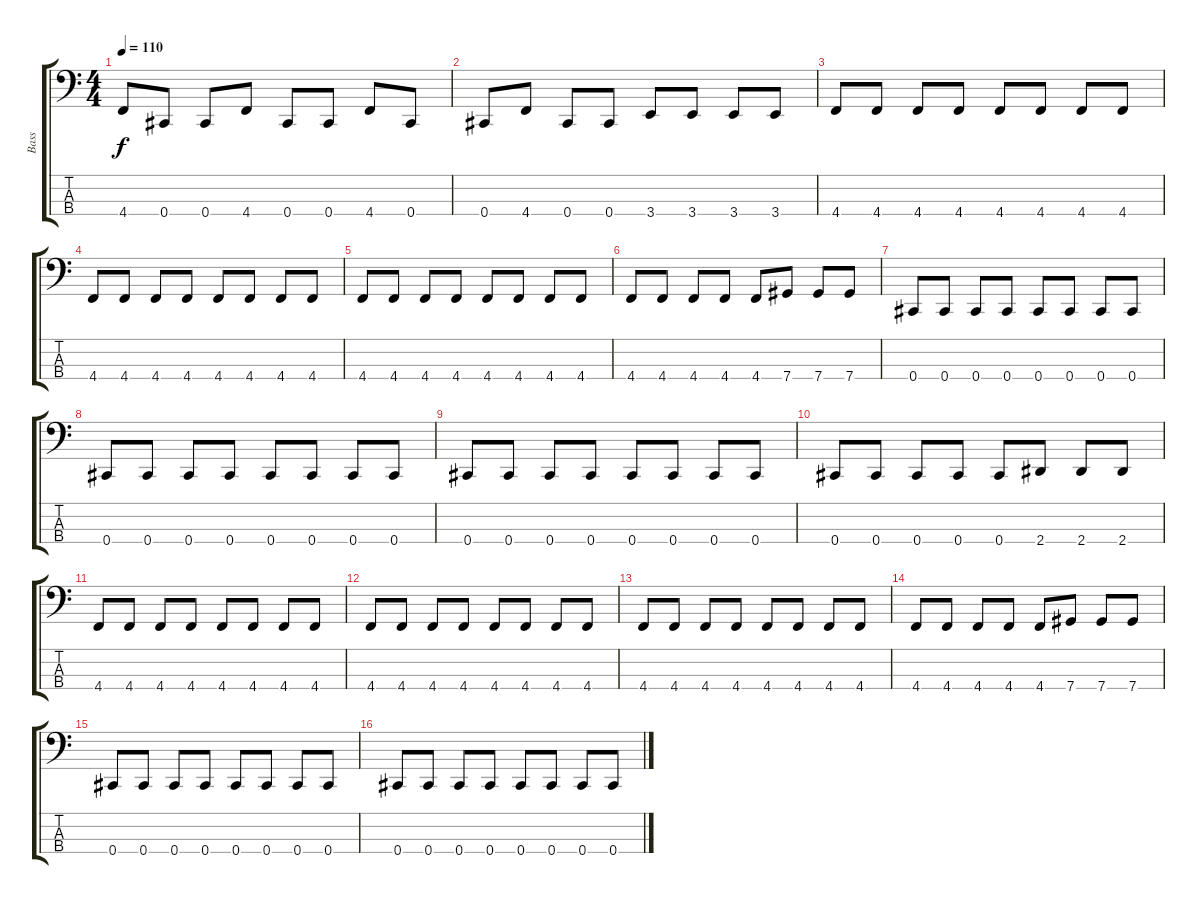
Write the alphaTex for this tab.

\track ("Bass" "Bass") {instrument electricbasspick}
\staff {score tabs}
\tuning (Gb2 Db2 Ab1 Db1) {hide}
\ts (4 4)
\tempo 110
\clef f4
\ks c
4.4.8{dy f} 0.4.8 0.4.8 4.4.8 0.4.8 0.4.8 4.4.8 0.4.8 |
0.4.8 4.4.8 0.4.8 0.4.8 3.4.8 3.4.8 3.4.8 3.4.8 |
4.4.8 4.4.8 4.4.8 4.4.8 4.4.8 4.4.8 4.4.8 4.4.8 |
4.4.8 4.4.8 4.4.8 4.4.8 4.4.8 4.4.8 4.4.8 4.4.8 |
4.4.8 4.4.8 4.4.8 4.4.8 4.4.8 4.4.8 4.4.8 4.4.8 |
4.4.8 4.4.8 4.4.8 4.4.8 4.4.8 7.4.8 7.4.8 7.4.8 |
0.4.8 0.4.8 0.4.8 0.4.8 0.4.8 0.4.8 0.4.8 0.4.8 |
0.4.8 0.4.8 0.4.8 0.4.8 0.4.8 0.4.8 0.4.8 0.4.8 |
0.4.8 0.4.8 0.4.8 0.4.8 0.4.8 0.4.8 0.4.8 0.4.8 |
0.4.8 0.4.8 0.4.8 0.4.8 0.4.8 2.4.8 2.4.8 2.4.8 |
4.4.8 4.4.8 4.4.8 4.4.8 4.4.8 4.4.8 4.4.8 4.4.8 |
4.4.8 4.4.8 4.4.8 4.4.8 4.4.8 4.4.8 4.4.8 4.4.8 |
4.4.8 4.4.8 4.4.8 4.4.8 4.4.8 4.4.8 4.4.8 4.4.8 |
4.4.8 4.4.8 4.4.8 4.4.8 4.4.8 7.4.8 7.4.8 7.4.8 |
0.4.8 0.4.8 0.4.8 0.4.8 0.4.8 0.4.8 0.4.8 0.4.8 |
0.4.8 0.4.8 0.4.8 0.4.8 0.4.8 0.4.8 0.4.8 0.4.8
